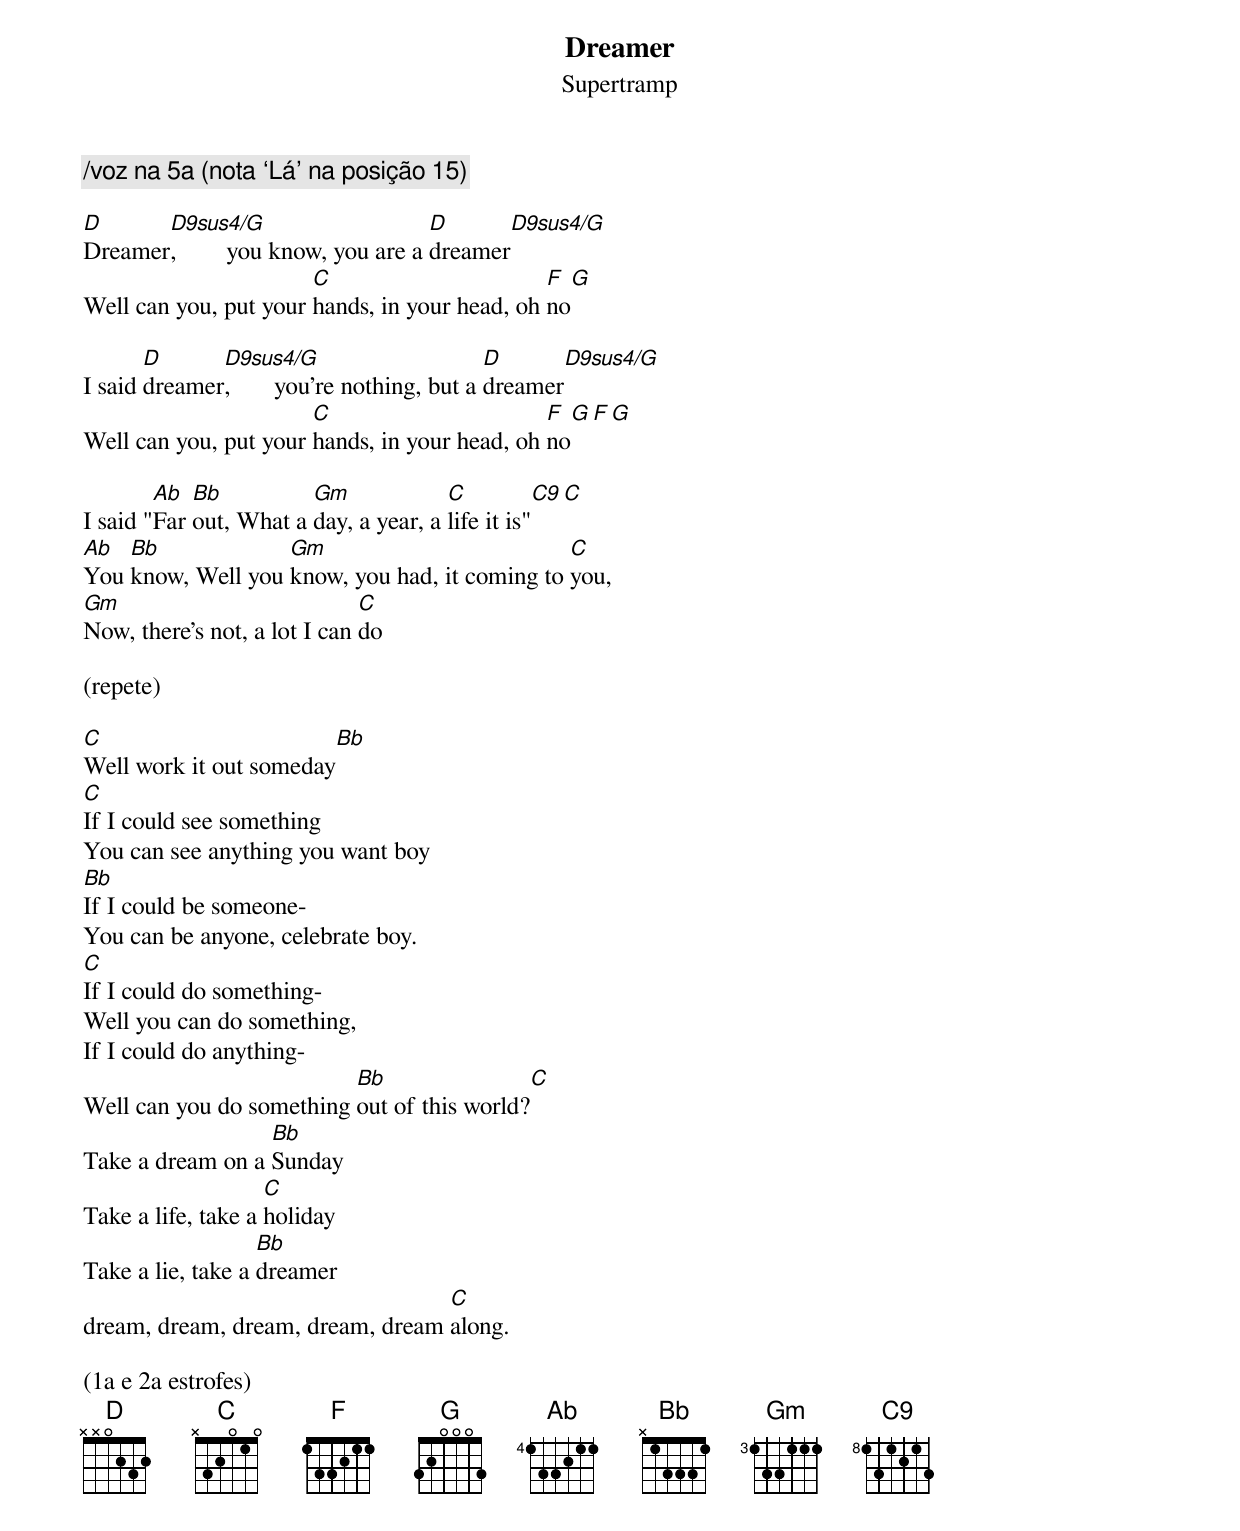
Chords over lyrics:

Dreamer
Supertramp

/voz na 5a (nota ‘Lá’ na posição 15)

D      D9sus4/G                     D      D9sus4/G
Dreamer,        you know, you are a dreamer
                       C                       F   G
Well can you, put your hands, in your head, oh no

       D      D9sus4/G                      D      D9sus4/G
I said dreamer,       you're nothing, but a dreamer
                       C                       F   G   F   G
Well can you, put your hands, in your head, oh no

        Ab  Bb          Gm             C           C9 C
I said "Far out, What a day, a year, a life it is"
Ab  Bb             Gm                          C
You know, Well you know, you had, it coming to you,
Gm                            C
Now, there's not, a lot I can do

(repete)

C                        Bb
Well work it out someday
C
If I could see something
You can see anything you want boy
Bb
If I could be someone-
You can be anyone, celebrate boy.
C
If I could do something-
Well you can do something,
If I could do anything-
                          Bb                    C
Well can you do something out of this world?
                  Bb
Take a dream on a Sunday
                    C
Take a life, take a holiday
                   Bb
Take a lie, take a dreamer
                                  C
dream, dream, dream, dream, dream along.

(1a e 2a estrofes)
